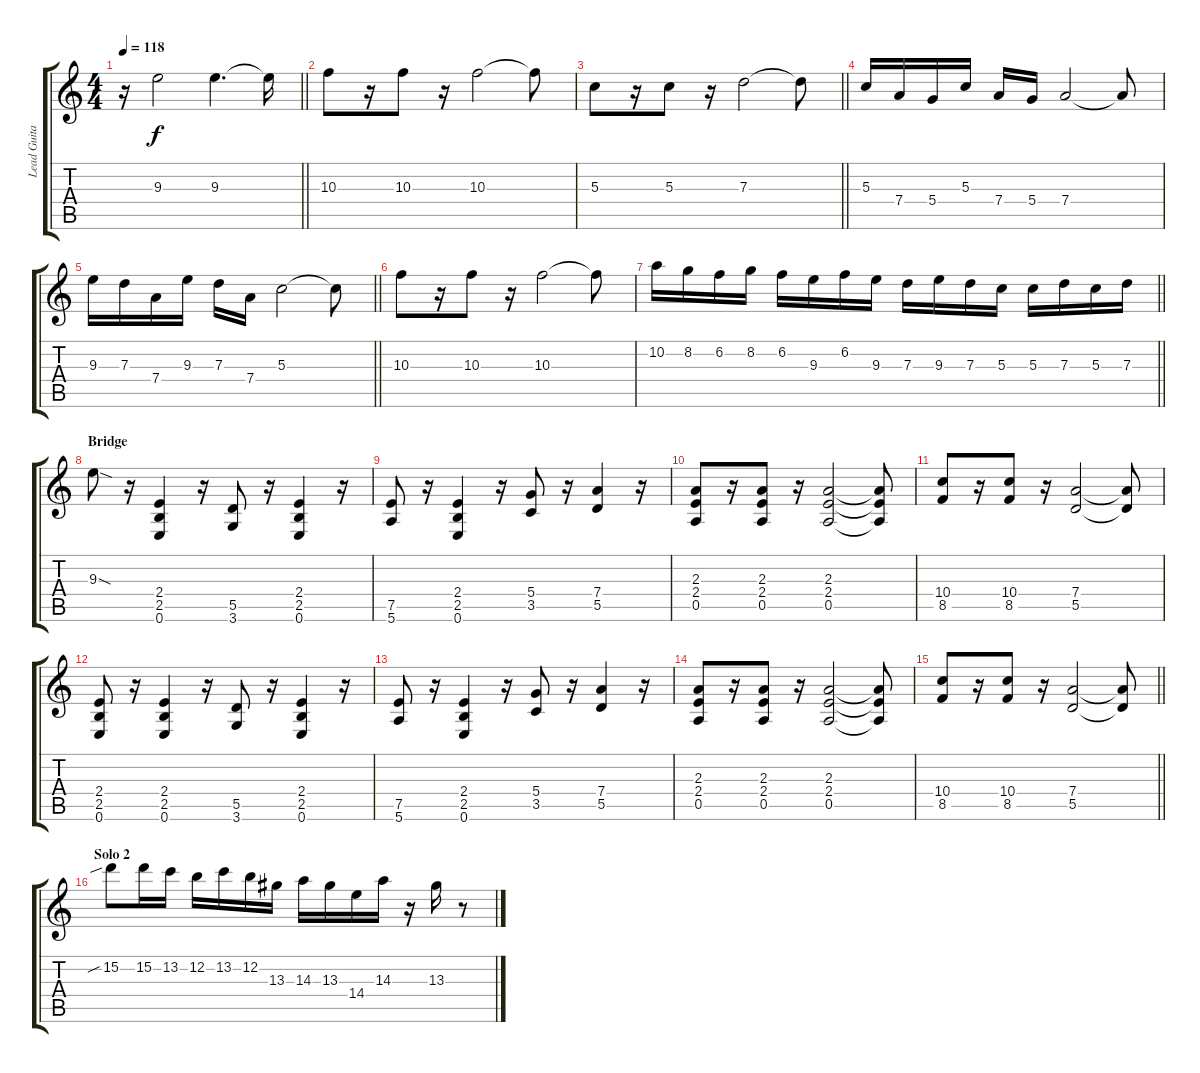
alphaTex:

\track ("Lead Guitar" "Lead Guita") {instrument overdrivenguitar}
\staff {score tabs}
\tuning (E4 B3 G3 D3 A2 E2) {hide}
\ts (4 4)
\tempo 118
\clef g2
\barLineRight lightlight
\ks c
r.16{dy f} 9.3.2 9.3.4{d} 9.3{t}.16 |
10.3.8 r.16 10.3.8 r.16 10.3.2 10.3{t}.8 |
\barLineRight lightlight
5.3.8 r.16 5.3.8 r.16 7.3.2 7.3{t}.8 |
5.3.16 7.4.16 5.4.16 5.3.16 7.4.16 5.4.16 7.4.2 7.4{t}.8 |
\barLineRight lightlight
9.3.16 7.3.16 7.4.16 9.3.16 7.3.16 7.4.16 5.3.2 5.3{t}.8 |
10.3.8 r.16 10.3.8 r.16 10.3.2 10.3{t}.8 |
\barLineRight lightlight
10.2.16 8.2.16 6.2.16 8.2.16 6.2.16 9.3.16 6.2.16 9.3.16 7.3.16 9.3.16 7.3.16 5.3.16 5.3.16 7.3.16 5.3.16 7.3.16 |
\section ("" "Bridge")
9.3{sod}.8 r.16 (2.4 2.5 0.6).4 r.16 (5.5 3.6).8 r.16 (2.4 2.5 0.6).4 r.16 |
(7.5 5.6).8 r.16 (2.4 2.5 0.6).4 r.16 (5.4 3.5).8 r.16 (7.4 5.5).4 r.16 |
(2.3 2.4 0.5).8 r.16 (2.3 2.4 0.5).8 r.16 (2.3 2.4 0.5).2 (2.3{t} 2.4{t} 0.5{t}).8 |
(10.4 8.5).8 r.16 (10.4 8.5).8 r.16 (7.4 5.5).2 (7.4{t} 5.5{t}).8 |
(2.4 2.5 0.6).8 r.16 (2.4 2.5 0.6).4 r.16 (5.5 3.6).8 r.16 (2.4 2.5 0.6).4 r.16 |
(7.5 5.6).8 r.16 (2.4 2.5 0.6).4 r.16 (5.4 3.5).8 r.16 (7.4 5.5).4 r.16 |
(2.3 2.4 0.5).8 r.16 (2.3 2.4 0.5).8 r.16 (2.3 2.4 0.5).2 (2.3{t} 2.4{t} 0.5{t}).8 |
\barLineRight lightlight
(10.4 8.5).8 r.16 (10.4 8.5).8 r.16 (7.4 5.5).2 (7.4{t} 5.5{t}).8 |
\section ("" "Solo 2")
15.2{sib}.8 15.2.16 13.2.16 12.2.16 13.2.16 12.2.16 13.3.16 14.3.16 13.3.16 14.4.16 14.3.16 r.16 13.3.16 r.8
